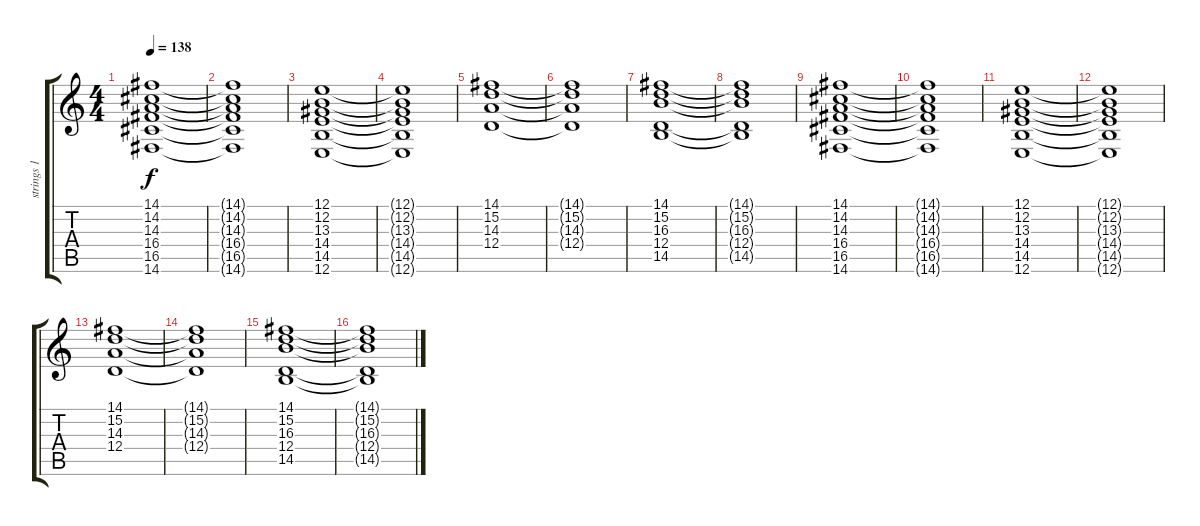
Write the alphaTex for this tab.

\track ("strings 1" "strings 1") {instrument stringensemble1}
\staff {score tabs}
\tuning (E4 B3 G3 D3 A2 E2) {hide}
\ts (4 4)
\tempo 138
\clef g2
\ks c
(14.1 14.2 14.3 16.4 16.5 14.6).1{dy f} |
(14.1{t} 14.2{t} 14.3{t} 16.4{t} 16.5{t} 14.6{t}).1 |
(12.1 12.2 13.3 14.4 14.5 12.6).1 |
(12.1{t} 12.2{t} 13.3{t} 14.4{t} 14.5{t} 12.6{t}).1 |
(14.1 15.2 14.3 12.4).1 |
(14.1{t} 15.2{t} 14.3{t} 12.4{t}).1 |
(14.1 15.2 16.3 12.4 14.5).1 |
(14.1{t} 15.2{t} 16.3{t} 12.4{t} 14.5{t}).1 |
(14.1 14.2 14.3 16.4 16.5 14.6).1 |
(14.1{t} 14.2{t} 14.3{t} 16.4{t} 16.5{t} 14.6{t}).1 |
(12.1 12.2 13.3 14.4 14.5 12.6).1 |
(12.1{t} 12.2{t} 13.3{t} 14.4{t} 14.5{t} 12.6{t}).1 |
(14.1 15.2 14.3 12.4).1 |
(14.1{t} 15.2{t} 14.3{t} 12.4{t}).1 |
(14.1 15.2 16.3 12.4 14.5).1 |
(14.1{t} 15.2{t} 16.3{t} 12.4{t} 14.5{t}).1
